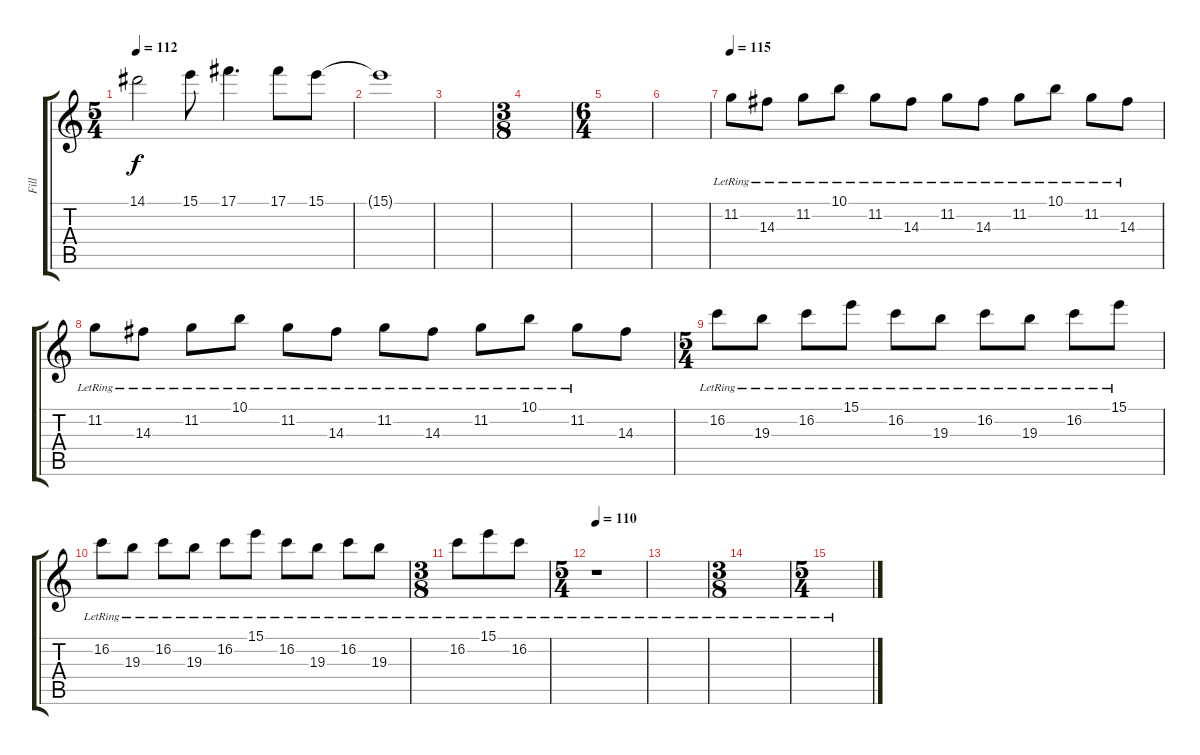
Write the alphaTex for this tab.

\track ("Fill" "Fill") {instrument distortionguitar}
\staff {score tabs}
\tuning (Db4 Ab3 E3 B2 Gb2 B1) {hide}
\ts (5 4)
\tempo 112
\clef g2
\ks c
14.1.2{dy f} 15.1.8 17.1.4{d} 17.1.8 15.1.8 |
15.1{t}.1 |
|
\ts (3 8)
|
\ts (6 4)
|
|
\tempo 115
11.2{lr}.8 14.3{lr}.8 11.2{lr}.8 10.1{lr}.8 11.2{lr}.8 14.3{lr}.8 11.2{lr}.8 14.3{lr}.8 11.2{lr}.8 10.1{lr}.8 11.2{lr}.8 14.3{lr}.8 |
11.2{lr}.8 14.3{lr}.8 11.2{lr}.8 10.1{lr}.8 11.2{lr}.8 14.3{lr}.8 11.2{lr}.8 14.3{lr}.8 11.2{lr}.8 10.1{lr}.8 11.2{lr}.8 14.3.8 |
\ts (5 4)
16.2{lr}.8 19.3{lr}.8 16.2{lr}.8 15.1{lr}.8 16.2{lr}.8 19.3{lr}.8 16.2{lr}.8 19.3{lr}.8 16.2{lr}.8 15.1{lr}.8 |
16.2{lr}.8 19.3{lr}.8 16.2{lr}.8 19.3{lr}.8 16.2{lr}.8 15.1{lr}.8 16.2{lr}.8 19.3{lr}.8 16.2{lr}.8 19.3{lr}.8 |
\ts (3 8)
16.2{lr}.8 15.1{lr}.8 16.2{lr}.8 |
\ts (5 4)
\tempo 110
r.1 |
|
\ts (3 8)
|
\ts (5 4)
